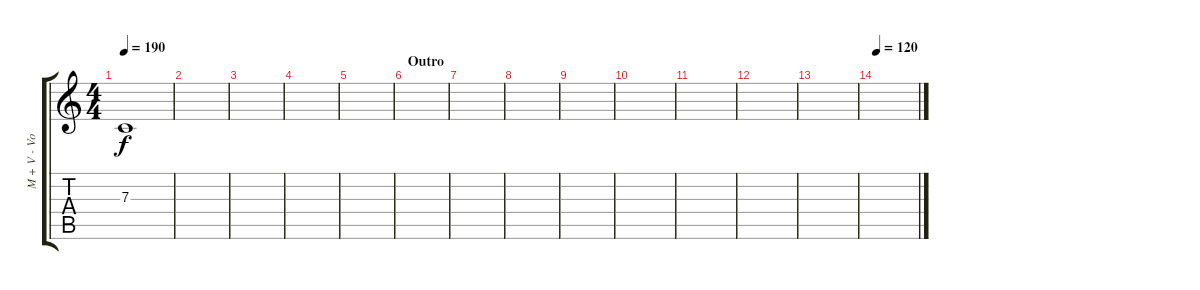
\track ("M + V - Vocals" "M + V - Vo") {instrument lead2sawtooth}
\staff {score tabs}
\tuning (D4 A3 F3 C3 G2 C2) {hide}
\ts (4 4)
\tempo 190
\clef g2
\ks c
7.3{t}.1{dy f} |
|
|
|
|
\section ("" "Outro")
|
|
|
|
|
|
|
|
\tempo 120
